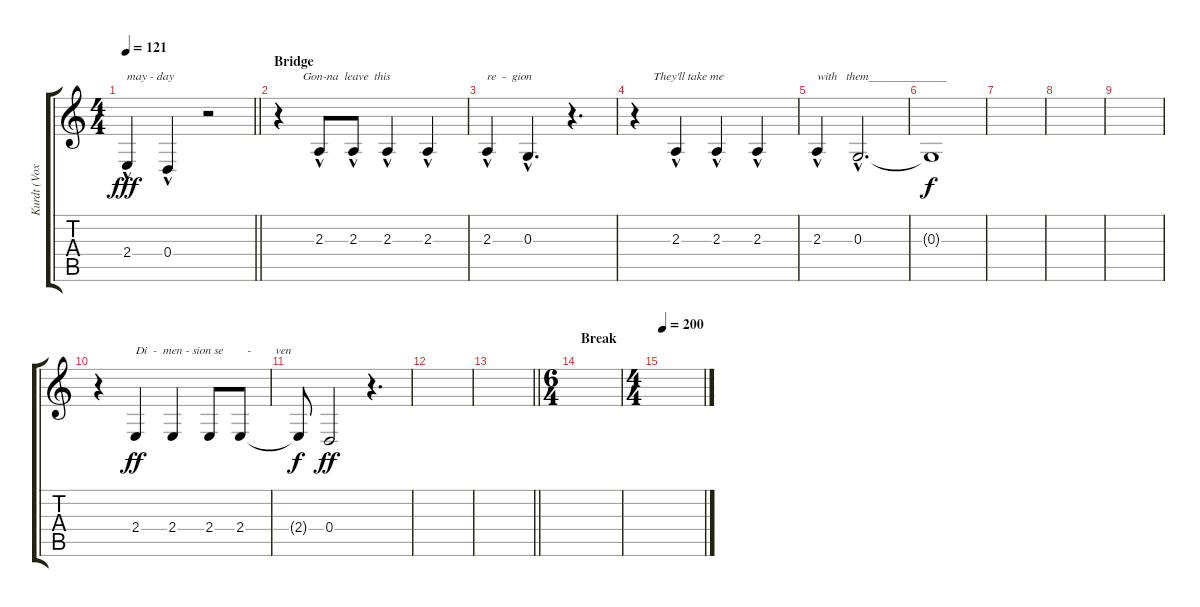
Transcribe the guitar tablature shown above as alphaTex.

\track ("Kurdt (Vox)" "Kurdt (Vox") {instrument synthvoice}
\staff {score tabs}
\tuning (E4 B3 G3 D3 A2 E2) {hide}
\ts (4 4)
\tempo 121
\clef g2
\barLineRight lightlight
\ks c
2.4{hac}.4{txt "may - day" dy fff} 0.4{hac}.4 r.2 |
\section ("" "Bridge")
r.4{txt "        Gon-na  leave  this"} 2.3{hac}.8 2.3{hac}.8 2.3{hac}.4 2.3{hac}.4 |
2.3{hac}.4{txt "re  -  gion"} 0.3{hac}.4{d} r.4{d} |
r.4{txt "      They'll take me"} 2.3{hac}.4 2.3{hac}.4 2.3{hac}.4 |
2.3{hac}.4{txt "with   them_____________"} 0.3{hac}.2{d} |
0.3{t}.1{dy f volume 5} |
|
|
|
r.4 2.4.4{txt "Di  -  men - sion se        -        ven" dy ff} 2.4.4 2.4.8 2.4.8 |
2.4{t}.8{dy f} 0.4.2{dy ff} r.4{d} |
|
\barLineRight lightlight
|
\ts (6 4)
\section ("" "Break")
|
\ts (4 4)
\tempo 200
